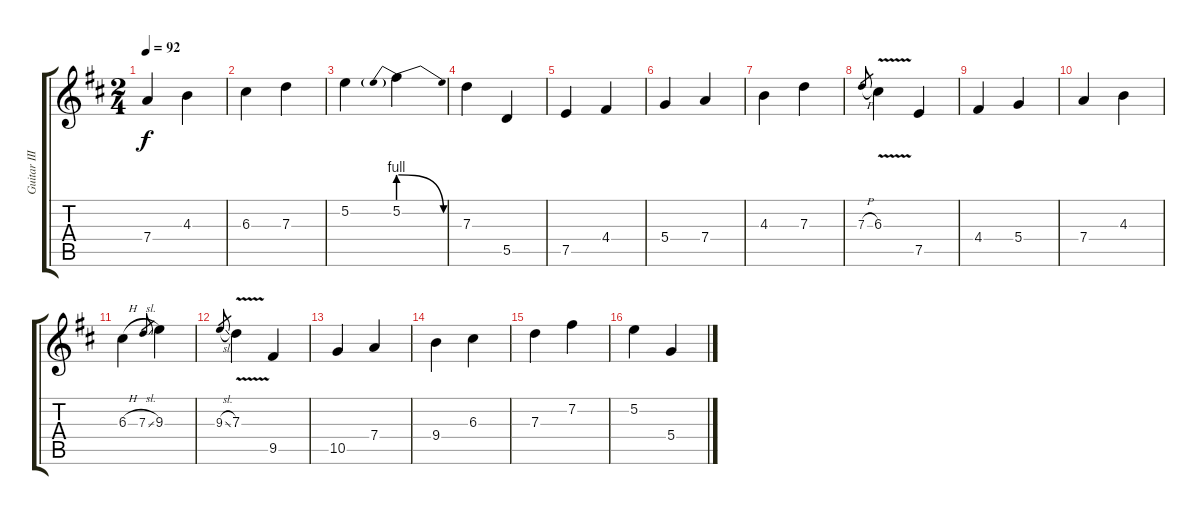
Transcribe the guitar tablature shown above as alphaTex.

\track ("Guitar III" "Guitar III") {instrument acousticguitarsteel}
\staff {score tabs}
\tuning (E4 B3 G3 D3 A2 E2) {hide}
\ts (2 4)
\tempo 92
\clef g2
\ks d
7.4.4{dy f} 4.3.4 |
6.3.4 7.3.4 |
5.2.4 5.2{be (prebendrelease 0 4 60 0)}.4 |
7.3.4 5.5.4 |
7.5.4 4.4.4 |
5.4.4 7.4.4 |
4.3.4 7.3.4 |
7.3{h}.8{gr} 6.3{v}.4 7.5.4 |
4.4.4 5.4.4 |
7.4.4 4.3.4 |
6.3{h}.4 7.3{sl}.8{gr} 9.3.4 |
9.3{sl}.8{gr} 7.3{v}.4 9.5.4 |
10.5.4 7.4.4 |
9.4.4 6.3.4 |
7.3.4 7.2.4 |
5.2.4 5.4.4
